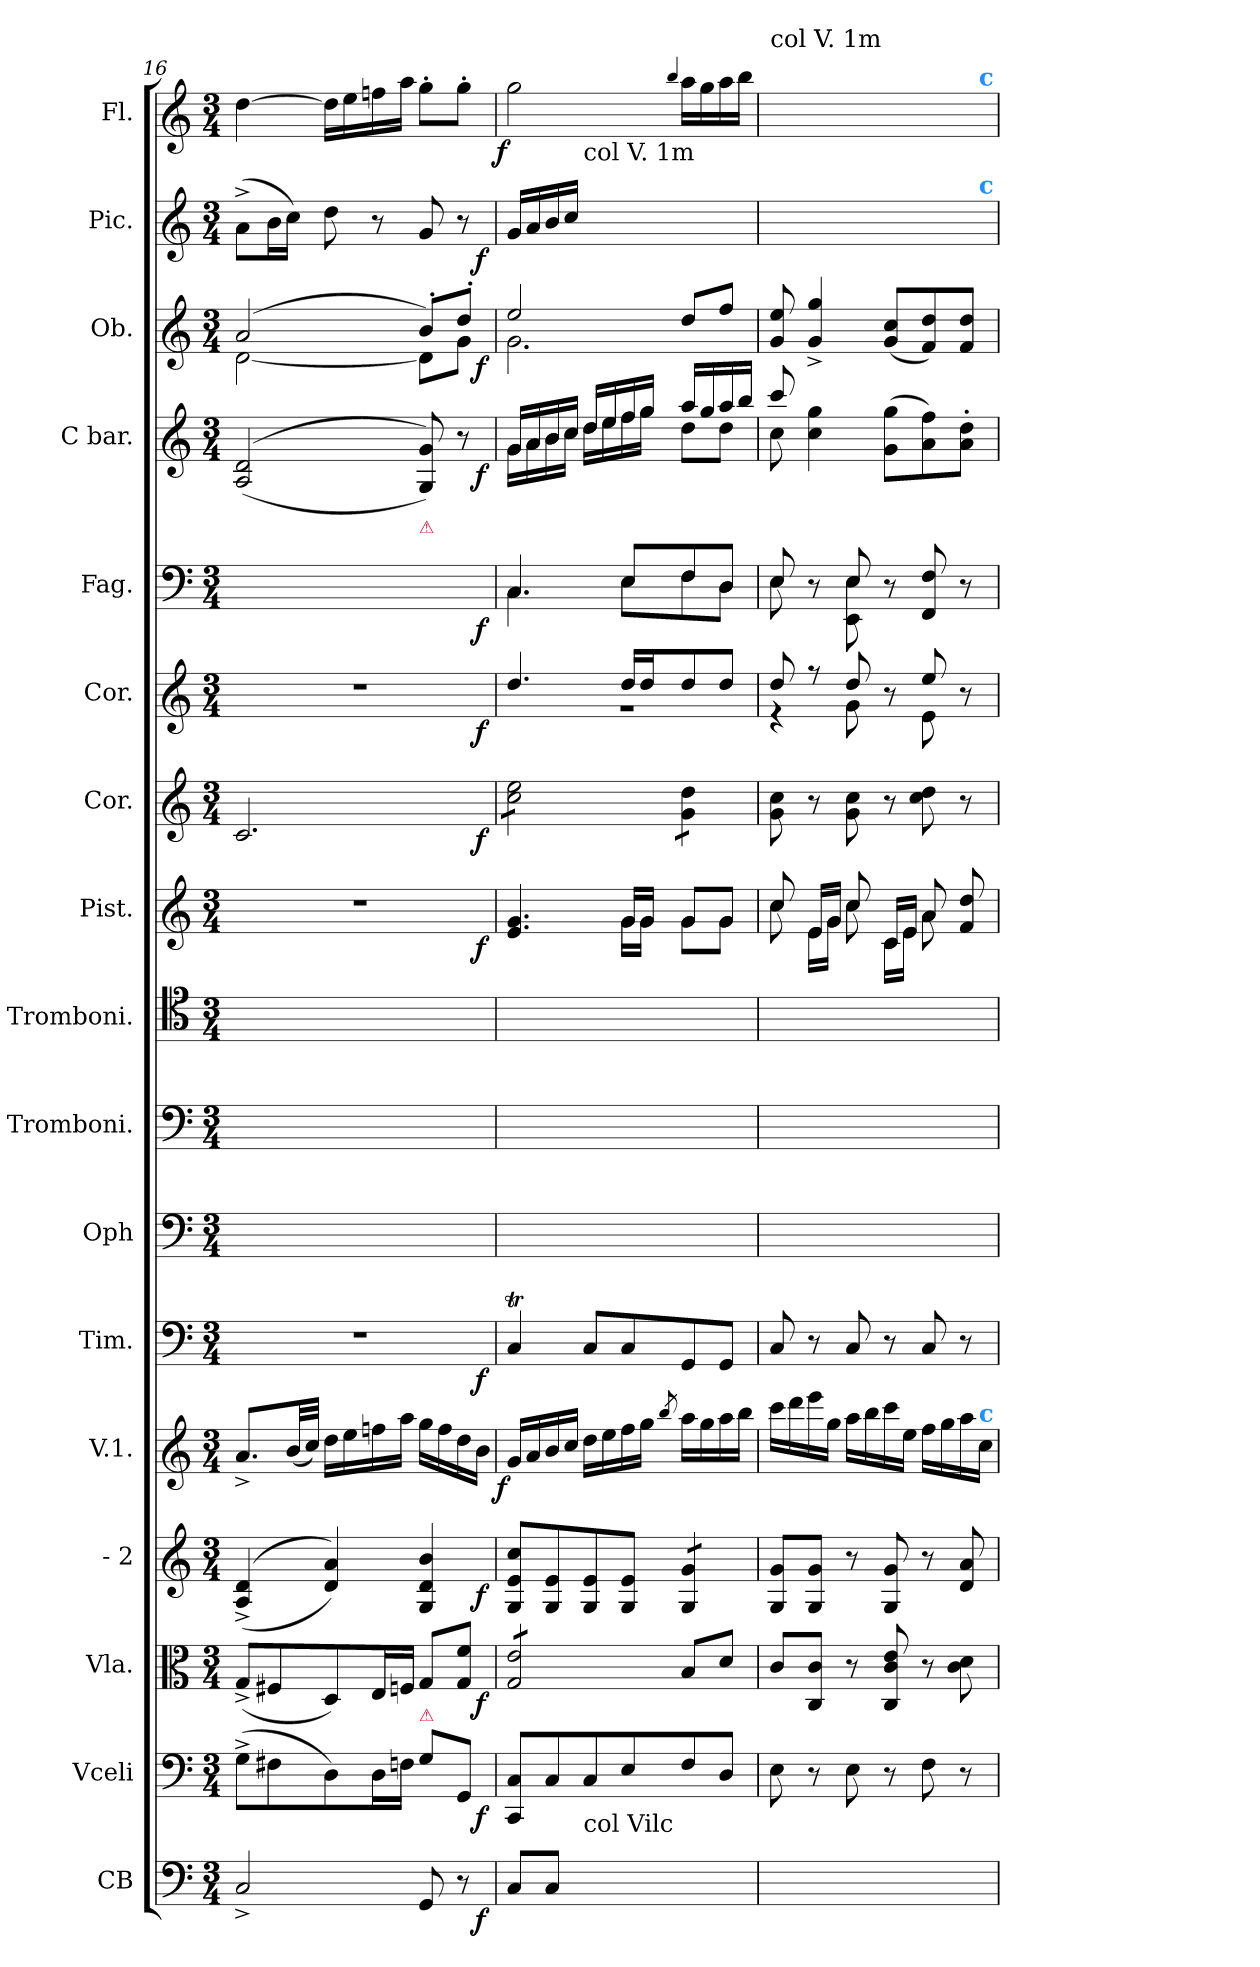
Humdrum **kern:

**kern	**dynam	**kern	**dynam	**kern	**dynam	**kern	**dynam	**kern	**dynam	**kern	**dynam	**kern	**kern	**kern	**kern	**dynam	**kern	**dynam	**kern	**dynam	**kern	**dynam	**kern	**dynam	**kern	**dynam	**kern	**dynam	**kern	**dynam
*part17	*part17	*part16	*part16	*part15	*part15	*part14	*part14	*part13	*part13	*part12	*part12	*part11	*part10	*part9	*part8	*part8	*part7	*part7	*part6	*part6	*part5	*part5	*part4	*part4	*part3	*part3	*part2	*part2	*part1	*part1
*staff17	*staff17	*staff16	*staff16	*staff15	*staff15	*staff14	*staff14	*staff13	*staff13	*staff12	*staff12	*staff11	*staff10	*staff9	*staff8	*staff8	*staff7	*staff7	*staff6	*staff6	*staff5	*staff5	*staff4	*staff4	*staff3	*staff3	*staff2	*staff2	*staff1	*staff1
*I"CB	*	*I"Vceli	*	*I"Vla.	*	*I"- 2	*	*I"V.1.	*	*I"Tim.	*	*I"Oph	*I"Tromboni.	*I"Tromboni.	*I"Pist.	*	*I"Cor.	*	*I"Cor.	*	*I"Fag.	*	*I"C bar.	*	*I"Ob.	*	*I"Pic.	*	*I"Fl.	*
*I'Cb	*	*	*	*I'Vla	*	*	*	*I'V	*	*I'Tim	*	*	*I'Trb	*I'Trb	*	*	*	*	*	*	*	*	*I'Bar	*	*I'Ob	*	*	*	*I'Fl	*
*clefF4	*	*clefF4	*	*clefC3	*	*clefG2	*	*clefG2	*	*clefF4	*	*clefF4	*clefF4	*clefC4	*clefG2	*	*clefG2	*	*clefG2	*	*clefF4	*	*clefG2	*	*clefG2	*	*clefG2	*	*clefG2	*
*	*	*	*	*	*	*	*	*	*	*	*	*	*	*	*	*	*	*	*ITrd4c7	*	*	*	*	*	*	*	*	*	*	*
*k[]	*	*k[]	*	*k[]	*	*k[]	*	*k[]	*	*k[]	*	*k[]	*k[]	*k[]	*k[]	*	*k[]	*	*k[b-]	*	*k[]	*	*k[]	*	*k[]	*	*k[]	*	*k[]	*
*M3/4	*	*M3/4	*	*M3/4	*	*M3/4	*	*M3/4	*	*M3/4	*	*M3/4	*M3/4	*M3/4	*M3/4	*	*M3/4	*	*M3/4	*	*M3/4	*	*M3/4	*	*M3/4	*	*M3/4	*	*M3/4	*
=16	=16	=16	=16	=16	=16	=16	=16	=16	=16	=16	=16	=16	=16	=16	=16	=16	=16	=16	=16	=16	=16	=16	=16	=16	=16	=16	=16	=16	=16	=16
!	!	!	!	!	!	!LO:TX:b:B:rj:color=dodgerblue:t=d\na	!	!	!	!	!	!	!	!	!	!	!	!	!	!	!	!	!	!	!	!	!	!	!	!
!	!	!	!	!	!	!	!	!	!	!	!	!	!	!	!	!	!LO:N:vis=2	!	!	!	!	!	!	!	!	!	!	!	!	!
*^	*	*^	*	*^	*	*^	*	*	*	*^	*	*	*	*	*^	*	*^	*	*^	*	*^	*	*^	*	*^	*	*^	*	*	*
*	*	*	*	*	*	*	*	*	*	*	*	*	*	*	*	*	*	*	*	*	*	*	*	*	*	*	*	*	*	*^	*	*	*	*	*	*^	*	*	*	*	*	*
2C^/	2ryy	.	(8G^\L	2ryy	.	(8G^/L	2ryy	.	(<(>4A^>/ 4d^>/	2ryy	.	8.a^/L	.	2.r	2ryy	.	2.ryy	2.ryy	2.ryy	2.r	2ryy	.	2.c/	2ryy	.	2.r	2ryy	.	8G^\Lyy	2C^/yy	2ryy	.	(<(>2A/ 2d/	2ryy	.	(2a/	[2d\	2ryy	.	(8a^\L	2ryy	.	[4dd\	.
.	.	.	8F#X\	.	.	8F#X/	.	.	.	.	.	.	.	.	.	.	.	.	.	.	.	.	.	.	.	.	.	.	8F#X\yy	.	.	.	.	.	.	.	.	.	.	16b\L	.	.	.	.
.	.	.	.	.	.	.	.	.	.	.	.	(32b/LL	.	.	.	.	.	.	.	.	.	.	.	.	.	.	.	.	.	.	.	.	.	.	.	.	.	.	.	16cc\JJ)	.	.	.	.
.	.	.	.	.	.	.	.	.	.	.	.	32cc/JJJ)	.	.	.	.	.	.	.	.	.	.	.	.	.	.	.	.	.	.	.	.	.	.	.	.	.	.	.	.	.	.	.	.
.	.	.	8D\)	.	.	8D/)	.	.	4d/ 4a/))	.	.	16dd\LL	.	.	.	.	.	.	.	.	.	.	.	.	.	.	.	.	8D\yy	.	.	.	.	.	.	.	.	.	.	8dd\	.	.	16dd\LL]	.
.	.	.	.	.	.	.	.	.	.	.	.	16ee\	.	.	.	.	.	.	.	.	.	.	.	.	.	.	.	.	.	.	.	.	.	.	.	.	.	.	.	.	.	.	16ee\	.
.	.	.	16D\L	.	.	16E/L	.	.	.	.	.	16ffn\	.	.	.	.	.	.	.	.	.	.	.	.	.	.	.	.	16D\Lyy	.	.	.	.	.	.	.	.	.	.	8r	.	.	16ffn\	.
.	.	.	16Fn\JJ	.	.	16Fn/JJ	.	.	.	.	.	16aa\JJ	.	.	.	.	.	.	.	.	.	.	.	.	.	.	.	.	16Fn\JJyy	.	.	.	.	.	.	.	.	.	.	.	.	.	16aa\JJ	.
!	!	!	!	!	!	!	!	!	!	!	!	!	!	!	!	!	!	!	!	!	!	!	!	!	!	!	!	!	!LO:TX:a:color=crimson:t=⚠	!	!	!	!	!	!	!	!	!	!	!	!	!	!	!
!	!	!	!LO:TX:a:color=crimson:t=⚠	!	!	!	!	!	!	!	!	!	!	!	!	!	!	!	!	!	!	!	!	!	!	!	!	!	!	!	!	!	!	!	!	!	!	!	!	!	!	!	!	!
8GG/	8.ryy	.	8G\L	8.ryy	.	8G/L	8.ryy	.	4G/ 4d/ 4b/	8.ryy	.	16gg\LL	.	.	8.ryy	.	.	.	.	.	8.ryy	.	.	8.ryy	.	.	8.ryy	.	8G/Lyy	8GG/yy	8.ryy	.	8G/ 8g/))	8.ryy	.	8b'/L)	8d\L]	8.ryy	.	8g/	8.ryy	.	8gg'\L	.
.	.	.	.	.	.	.	.	.	.	.	.	16ff\	.	.	.	.	.	.	.	.	.	.	.	.	.	.	.	.	.	.	.	.	.	.	.	.	.	.	.	.	.	.	.	.
8r	.	.	8GG/J	.	.	8G/ 8f/J	.	.	.	.	.	16dd\	.	.	.	.	.	.	.	.	.	.	.	.	.	.	.	.	8GG/Jyy	8ryy	.	.	8r	.	.	8dd'/J	8g\J	.	.	8r	.	.	8gg'\J	.
.	16ryy	f	.	16ryy	f	.	16ryy	f	.	16ryy	f	16b\JJ	.	.	16ryy	f	.	.	.	.	16ryy	f	.	16ryy	f	.	16ryy	f	.	.	16ryy	f	.	16ryy	f	.	.	16ryy	f	.	16ryy	f	.	.
=17	=17	=17	=17	=17	=17	=17	=17	=17	=17	=17	=17	=17	=17	=17	=17	=17	=17	=17	=17	=17	=17	=17	=17	=17	=17	=17	=17	=17	=17	=17	=17	=17	=17	=17	=17	=17	=17	=17	=17	=17	=17	=17	=17	=17
!	!	!	!	!	!	!	!	!	!	!	!	!	!LO:DY:rj	!	!	!	!	!	!	!	!	!	!	!	!	!	!	!	!	!	!	!	!	!	!	!	!	!	!	!	!	!	!	!LO:DY:rj
*v	*v	*	*	*	*	*v	*v	*	*v	*v	*	*	*	*v	*v	*	*	*	*	*	*	*	*v	*v	*	*	*	*	*	*v	*v	*	*	*	*	*	*v	*v	*	*v	*v	*	*	*
*	*	*v	*v	*	*	*	*	*	*	*	*	*	*	*	*	*	*	*	*	*	*	*	*	*	*	*	*	*	*	*	*	*	*	*	*	*
*	*	*	*	*tremolo	*	*	*	*	*	*	*	*	*	*	*	*	*	*	*	*	*	*	*	*	*	*	*	*	*	*	*	*	*	*	*
*	*	*	*	*	*	*	*	*	*	*	*	*	*	*	*	*	*	*tremolo	*	*	*	*	*	*	*	*	*	*	*	*	*	*	*	*	*
8C/L	.	8CC/ 8C/L	.	8G/ 8e/L	.	8G/ 8e/ 8cc/L	.	16g/LL	f	4CT/	.	2.ryy	2.ryy	2.ryy	4.e/ 4.g/	4.ryy	.	8cc\ 8ee\L	.	4.g/	2.r	.	4.C/	4.C\	.	16g/LL	16g\LL	.	2ee/	2.g\	.	16g/LL	.	2gg\	f
.	.	.	.	.	.	.	.	16a/	.	.	.	.	.	.	.	.	.	.	.	.	.	.	.	.	.	16a/	16a\	.	.	.	.	16a/	.	.	.
8C/J	.	8C/	.	8G/ 8e/	.	8G/ 8e/	.	16b/	.	.	.	.	.	.	.	.	.	8cc\ 8ee\	.	.	.	.	.	.	.	16b/	16b\	.	.	.	.	16b/	.	.	.
.	.	.	.	.	.	.	.	16cc/JJ	.	.	.	.	.	.	.	.	.	.	.	.	.	.	.	.	.	16cc/JJ	16cc\JJ	.	.	.	.	16cc/JJ	.	.	.
!	!	!	!	!	!	!	!	!	!	!	!	!	!	!	!	!	!	!	!	!	!	!	!	!	!	!	!	!	!	!	!	!LO:TX:a:t=col V. 1m	!	!	!
!LO:TX:a:t=col Vilc	!	!	!	!	!	!	!	!	!	!	!	!	!	!	!	!	!	!	!	!	!	!	!	!	!	!	!	!	!	!	!	!	!	!	!
8C/Lyy	.	8C/	.	8G/ 8e/	.	8G/ 8e/	.	16dd\LL	.	8C/L	.	.	.	.	.	.	.	8cc\ 8ee\	.	.	.	.	.	.	.	16dd/LL	16dd\LL	.	.	.	.	16dd\LLyy	.	.	.
.	.	.	.	.	.	.	.	16ee\	.	.	.	.	.	.	.	.	.	.	.	.	.	.	.	.	.	16ee/	16ee\	.	.	.	.	16ee\yy	.	.	.
8E/yy	.	8E/	.	8G/ 8e/J	.	8G/ 8e/J	.	16ff\	.	8C/	.	.	.	.	16g/LL	16g\LL	.	8cc\ 8ee\J	.	16g/LL	.	.	8E/L	8E\L	.	16ff/	16ff\	.	.	.	.	16ff\yy	.	.	.
*	*	*	*	*Xtremolo	*	*	*	*	*	*	*	*	*	*	*	*	*	*	*	*	*	*	*	*	*	*	*	*	*	*	*	*	*	*	*
.	.	.	.	.	.	.	.	16gg\JJ	.	.	.	.	.	.	16g/JJ	16g\JJ	.	.	.	16g/J	.	.	.	.	.	16gg/JJ	16gg\JJ	.	.	.	.	16gg\JJyy	.	.	.
.	.	.	.	.	.	.	.	8qbb/	.	.	.	.	.	.	.	.	.	.	.	.	.	.	.	.	.	.	.	.	.	.	.	8qbb/yy	.	4qqbb/	.
*	*	*	*	*	*	*tremolo	*	*	*	*	*	*	*	*	*	*	*	*	*	*	*	*	*	*	*	*	*	*	*	*	*	*	*	*	*
8F/yy	.	8F/	.	8B/L	.	8G/ 8g/L	.	16aa\LL	.	8GG/	.	.	.	.	8g/L	8g\L	.	8g\ 8dd\L	.	8g/	.	.	8F/	8F\	.	16aa/LL	8dd\L	.	8dd/L	.	.	16aa\LLyy	.	16aa\LL	.
.	.	.	.	.	.	.	.	16gg\	.	.	.	.	.	.	.	.	.	.	.	.	.	.	.	.	.	16gg/	.	.	.	.	.	16gg\yy	.	16gg\	.
8D/Jyy	.	8D/J	.	8d/J	.	8G/ 8g/J	.	16aa\	.	8GG/J	.	.	.	.	8g/J	8g\J	.	8g\ 8dd\J	.	8g/J	.	.	8D/J	8D\J	.	16aa/	8dd\J	.	8ff/J	.	.	16aa\yy	.	16aa\	.
*	*	*	*	*	*	*	*	*	*	*	*	*	*	*	*	*	*	*Xtremolo	*	*	*	*	*	*	*	*	*	*	*	*	*	*	*	*	*
*	*	*	*	*	*	*Xtremolo	*	*	*	*	*	*	*	*	*	*	*	*	*	*	*	*	*	*	*	*	*	*	*	*	*	*	*	*	*
.	.	.	.	.	.	.	.	16bb\JJ	.	.	.	.	.	.	.	.	.	.	.	.	.	.	.	.	.	16bb/JJ	.	.	.	.	.	16bb\JJyy	.	16bb\JJ	.
*	*	*	*	*	*	*	*	*	*	*	*	*	*	*	*	*	*	*	*	*	*	*	*	*	*	*	*	*	*v	*v	*	*	*	*	*
=18	=18	=18	=18	=18	=18	=18	=18	=18	=18	=18	=18	=18	=18	=18	=18	=18	=18	=18	=18	=18	=18	=18	=18	=18	=18	=18	=18	=18	=18	=18	=18	=18	=18	=18
!	!	!	!	!	!	!	!	!	!	!	!	!	!	!	!	!	!	!	!	!	!	!	!	!	!	!	!	!	!	!	!	!	!LO:TX:a:t=col V. 1m	!
8E\yy	.	8E\	.	8c/L	.	8G/ 8g/L	.	16ccc\LL	.	8C/	.	2.ryy	2.ryy	2.ryy	8cc/	8cc\	.	8g\ 8cc\	.	8g/	4r	.	8E/	8E\	.	8ccc/	8cc\	.	8g/ 8ee/	.	16ccc\LLyy	.	16ccc\LLyy	.
.	.	.	.	.	.	.	.	16ddd\	.	.	.	.	.	.	.	.	.	.	.	.	.	.	.	.	.	.	.	.	.	.	16ddd\yy	.	16ddd\yy	.
8ryy	.	8r	.	8C/ 8c/J	.	8G/ 8g/J	.	16eee\	.	8r	.	.	.	.	16e/LL	16e\LL	.	8r	.	8r	.	.	8r	8ryy	.	4cc\ 4gg\	8ryy	.	4g^/ 4gg^/	.	16eee\yy	.	16eee\yy	.
.	.	.	.	.	.	.	.	16gg\JJ	.	.	.	.	.	.	16g/JJ	16g\JJ	.	.	.	.	.	.	.	.	.	.	.	.	.	.	16gg\JJyy	.	16gg\JJyy	.
8E\yy	.	8E\	.	8r	.	8r	.	16aa\LL	.	8C/	.	.	.	.	8cc/	8cc\	.	8g\ 8cc\	.	8g/	8c\	.	8E/	8EE\ 8E\	.	.	2ryy	.	.	.	16aa\LLyy	.	16aa\LLyy	.
.	.	.	.	.	.	.	.	16bb\	.	.	.	.	.	.	.	.	.	.	.	.	.	.	.	.	.	.	.	.	.	.	16bb\yy	.	16bb\yy	.
8ryy	.	8r	.	8C/ 8c/ 8e/	.	8G/ 8g/	.	16ccc\	.	8r	.	.	.	.	16c/LL	16c\LL	.	8r	.	8r	8ryy	.	8r	8ryy	.	(8g\ 8gg\L	.	.	(8g/ 8cc/L	.	16ccc\yy	.	16ccc\yy	.
.	.	.	.	.	.	.	.	16ee\JJ	.	.	.	.	.	.	16e/JJ	16e\JJ	.	.	.	.	.	.	.	.	.	.	.	.	.	.	16ee\JJyy	.	16ee\JJyy	.
8F\yy	.	8F\	.	8r	.	8r	.	16ff\LL	.	8C/	.	.	.	.	8a/	8a\	.	8cc\ 8dd\	.	8a/	8A\	.	8FF/ 8F/	4ryy	.	8a\ 8ff\)	.	.	8f/ 8dd/)	.	16ff\LLyy	.	16ff\LLyy	.
.	.	.	.	.	.	.	.	16gg\	.	.	.	.	.	.	.	.	.	.	.	.	.	.	.	.	.	.	.	.	.	.	16gg\yy	.	16gg\yy	.
8ryy	.	8r	.	8c\ 8d\	.	8d/ 8a/	.	16aa\	.	8r	.	.	.	.	8f/ 8dd/	8ryy	.	8r	.	8r	8ryy	.	8r	.	.	8a'\ 8dd'\J	.	.	8f/ 8dd/J	.	16aa\yy	.	16aa\yy	.
!	!	!	!	!	!	!	!	!	!	!	!	!	!	!	!	!	!	!	!	!	!	!	!	!	!	!	!	!	!	!	!	!	!LO:TX:a:B:color=dodgerblue:t=c	!
!	!	!	!	!	!	!	!	!	!	!	!	!	!	!	!	!	!	!	!	!	!	!	!	!	!	!	!	!	!	!	!LO:TX:a:B:color=dodgerblue:t=c	!	!	!
!	!	!	!	!	!	!	!	!LO:TX:a:B:color=dodgerblue:t=c	!	!	!	!	!	!	!	!	!	!	!	!	!	!	!	!	!	!	!	!	!	!	!	!	!	!
.	.	.	.	.	.	.	.	16cc\JJ	.	.	.	.	.	.	.	.	.	.	.	.	.	.	.	.	.	.	.	.	.	.	16cc\JJyy	.	16cc\JJyy	.
*	*	*	*	*	*	*	*	*	*	*	*	*	*	*	*	*	*	*	*	*v	*v	*	*	*	*	*v	*v	*	*	*	*	*	*	*
*	*	*	*	*	*	*	*	*	*	*	*	*	*	*	*v	*v	*	*	*	*	*	*v	*v	*	*	*	*	*	*	*	*	*
=	=	=	=	=	=	=	=	=	=	=	=	=	=	=	=	=	=	=	=	=	=	=	=	=	=	=	=	=	=	=
*-	*-	*-	*-	*-	*-	*-	*-	*-	*-	*-	*-	*-	*-	*-	*-	*-	*-	*-	*-	*-	*-	*-	*-	*-	*-	*-	*-	*-	*-	*-
